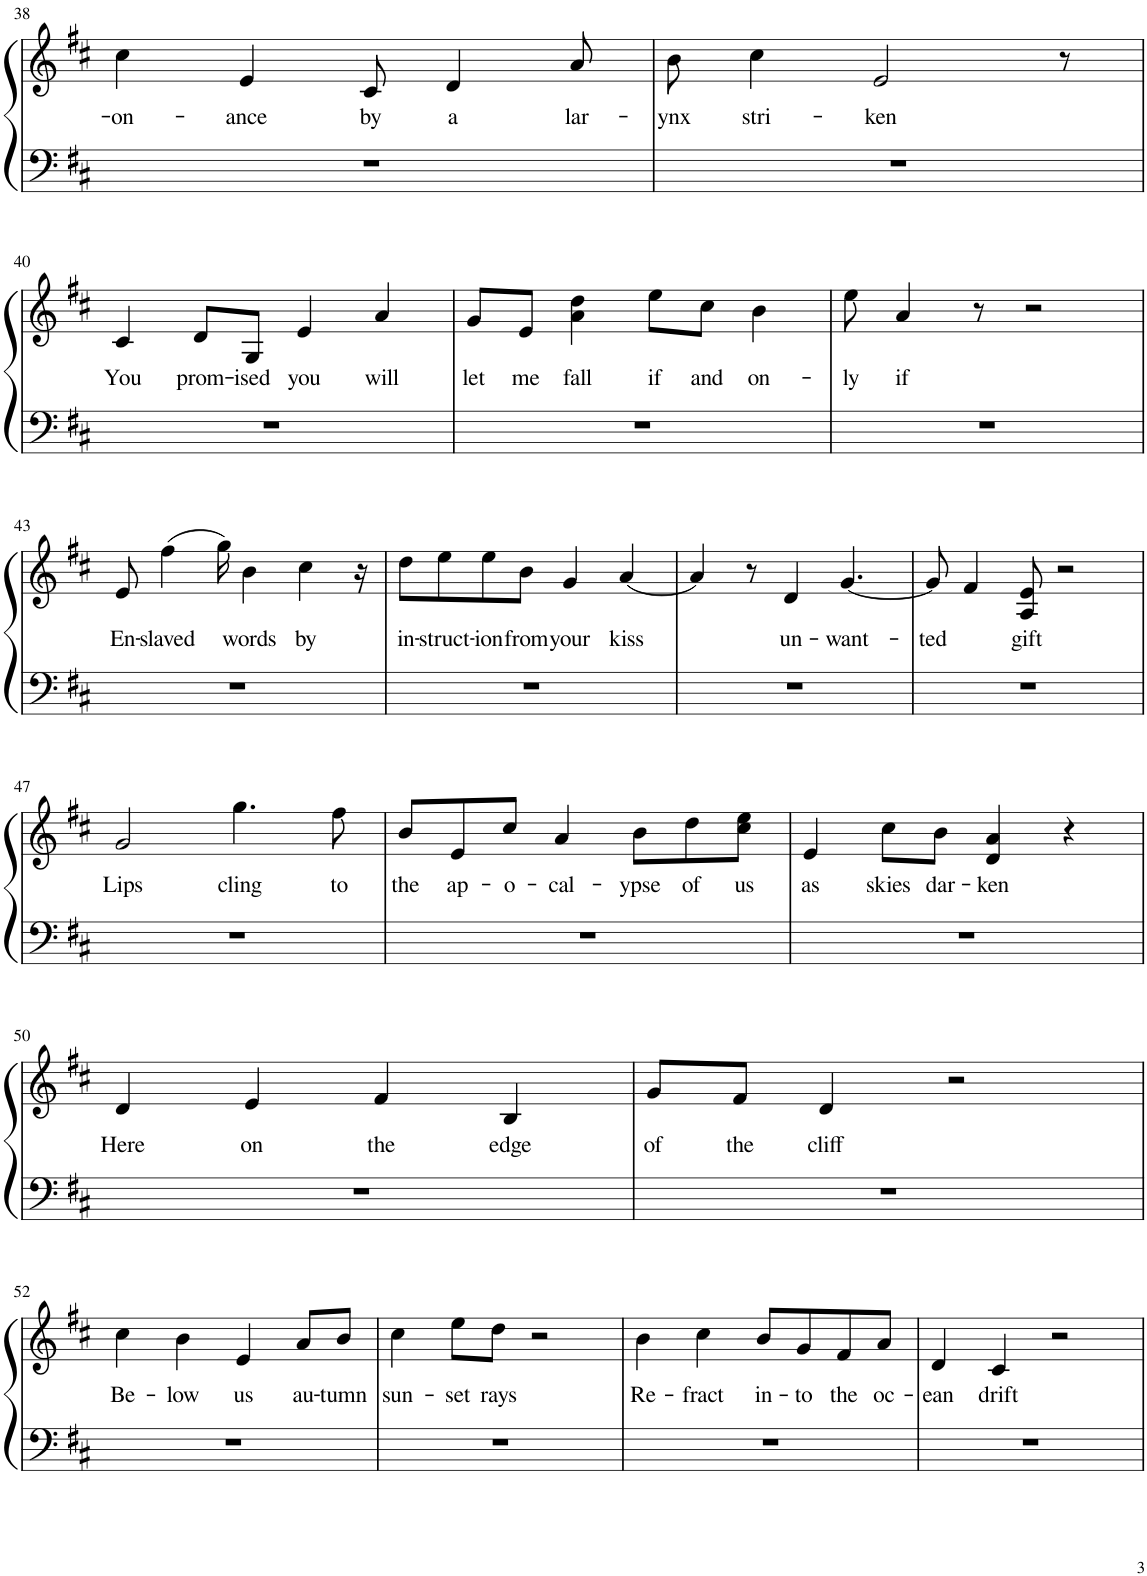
**kern	**kern	**text
*part1	*part1	*part1
*staff2	*staff1	*staff1
*I"Piano	*	*
*I'Pno.	*	*
!!LO:PB:g=z
*clefF4	*clefG2	*
*k[f#c#]	*k[f#c#]	*
*M4/4	*M4/4	*
=38	=38	=38
!	!	!LO:LY:b
1r	4cc#\	-on-
!	!	!LO:LY:b
.	4e/	-ance
!	!	!LO:LY:b
.	8c#/	by
!	!	!LO:LY:b
.	4d/	a
!	!	!LO:LY:b
.	8a/	lar-
=39	=39	=39
!	!	!LO:LY:b
1r	8b\	-ynx
!	!	!LO:LY:b
.	4cc#\	stri-
!	!	!LO:LY:b
.	2e/	-ken
.	8r	.
!!LO:LB:g=z
=40	=40	=40
!	!	!LO:LY:b
1r	4c#/	You
!	!	!LO:LY:b
.	8d/L	prom-
!	!	!LO:LY:b
.	8G/J	-ised
!	!	!LO:LY:b
.	4e/	you
!	!	!LO:LY:b
.	4a/	will
=41	=41	=41
!	!	!LO:LY:b
1r	8g/L	let
!	!	!LO:LY:b
.	8e/J	me
!	!	!LO:LY:b
.	4a\ 4dd\	fall
!	!	!LO:LY:b
.	8ee\L	if
!	!	!LO:LY:b
.	8cc#\J	and
!	!	!LO:LY:b
.	4b\	on-
=42	=42	=42
!	!	!LO:LY:b
1r	8ee\	-ly
!	!	!LO:LY:b
.	4a/	if
.	8r	.
.	2r	.
!!LO:LB:g=z
=43	=43	=43
!	!	!LO:LY:b
1r	8e/	En-
!	!	!LO:LY:b
.	(4ff#\	-slaved
.	16gg\)	.
!	!	!LO:LY:b
.	4b\	words
!	!	!LO:LY:b
.	4cc#\	by
.	16r	.
=44	=44	=44
!	!	!LO:LY:b
1r	8dd\L	in-
!	!	!LO:LY:b
.	8ee\	-struct-
!	!	!LO:LY:b
.	8ee\	-ion
!	!	!LO:LY:b
.	8b\J	from
!	!	!LO:LY:b
.	4g/	your
!	!	!LO:LY:b
.	[4a/	kiss
=45	=45	=45
1r	4a/]	.
.	8r	.
!	!	!LO:LY:b
.	4d/	un-
!	!	!LO:LY:b
.	[4.g/	-want-
=46	=46	=46
!	!	!LO:LY:b
1r	8g/]	-ted
.	4f#/	.
!	!	!LO:LY:b
.	8A/ 8e/	gift
.	2r	.
!!LO:LB:g=z
=47	=47	=47
!	!	!LO:LY:b
1r	2g/	Lips
!	!	!LO:LY:b
.	4.gg\	cling
!	!	!LO:LY:b
.	8ff#\	to
=48	=48	=48
!	!	!LO:LY:b
1r	8b/L	the
!	!	!LO:LY:b
.	8e/	ap-
!	!	!LO:LY:b
.	8cc#/J	-o-
!	!	!LO:LY:b
.	4a/	-cal-
!	!	!LO:LY:b
.	8b\L	-ypse
!	!	!LO:LY:b
.	8dd\	of
!	!	!LO:LY:b
.	8cc#\ 8ee\J	us
=49	=49	=49
!	!	!LO:LY:b
1r	4e/	as
!	!	!LO:LY:b
.	8cc#\L	skies
!	!	!LO:LY:b
.	8b\J	dar-
!	!	!LO:LY:b
.	4d/ 4a/	-ken
.	4r	.
!!LO:LB:g=z
=50	=50	=50
!	!	!LO:LY:b
1r	4d/	Here
!	!	!LO:LY:b
.	4e/	on
!	!	!LO:LY:b
.	4f#/	the
!	!	!LO:LY:b
.	4B/	edge
=51	=51	=51
!	!	!LO:LY:b
1r	8g/L	of
!	!	!LO:LY:b
.	8f#/J	the
!	!	!LO:LY:b
.	4d/	cliff
.	2r	.
!!LO:LB:g=z
=52	=52	=52
!	!	!LO:LY:b
1r	4cc#\	Be-
!	!	!LO:LY:b
.	4b\	-low
!	!	!LO:LY:b
.	4e/	us
!	!	!LO:LY:b
.	8a/L	au-
!	!	!LO:LY:b
.	8b/J	-tumn
=53	=53	=53
!	!	!LO:LY:b
1r	4cc#\	sun-
!	!	!LO:LY:b
.	8ee\L	-set
!	!	!LO:LY:b
.	8dd\J	rays
.	2r	.
=54	=54	=54
!	!	!LO:LY:b
1r	4b\	Re-
!	!	!LO:LY:b
.	4cc#\	-fract
!	!	!LO:LY:b
.	8b/L	in-
!	!	!LO:LY:b
.	8g/	-to
!	!	!LO:LY:b
.	8f#/	the
!	!	!LO:LY:b
.	8a/J	oc-
=55	=55	=55
!	!	!LO:LY:b
1r	4d/	-ean
!	!	!LO:LY:b
.	4c#/	drift
.	2r	.
=	=	=
*-	*-	*-
